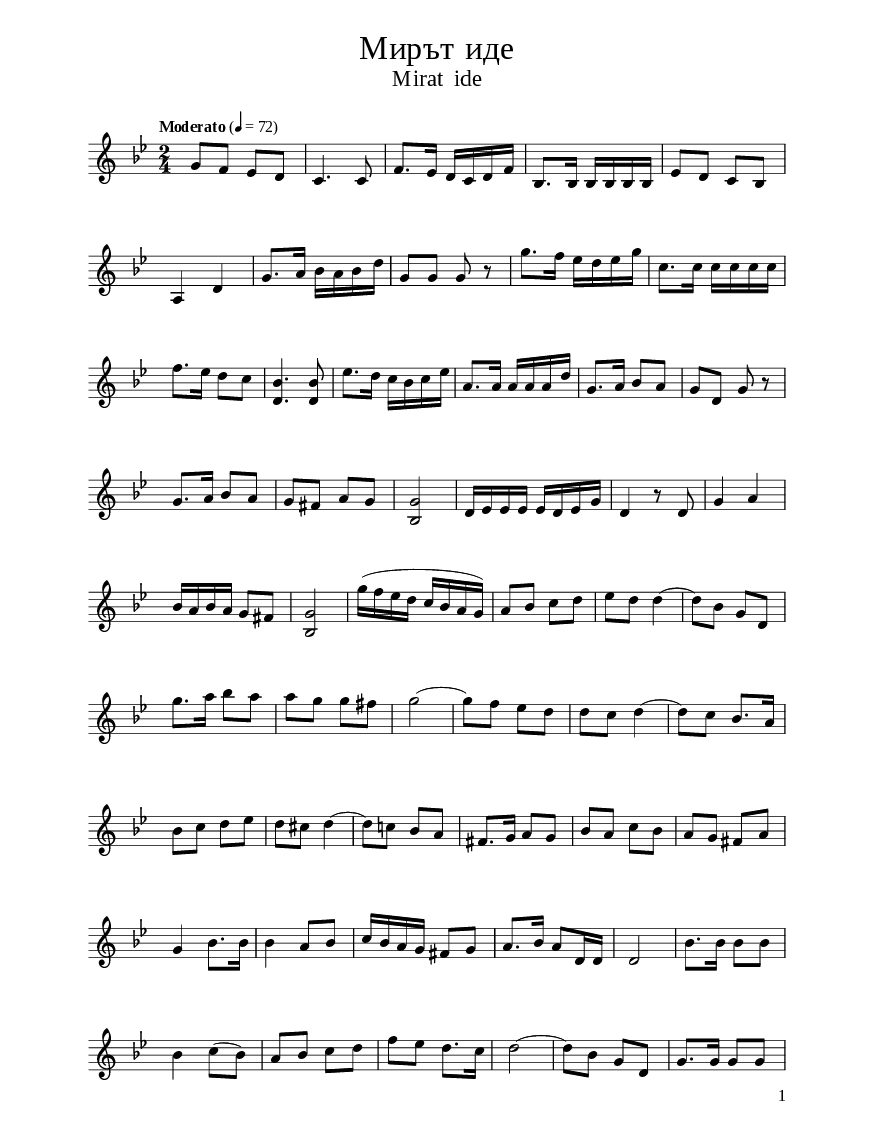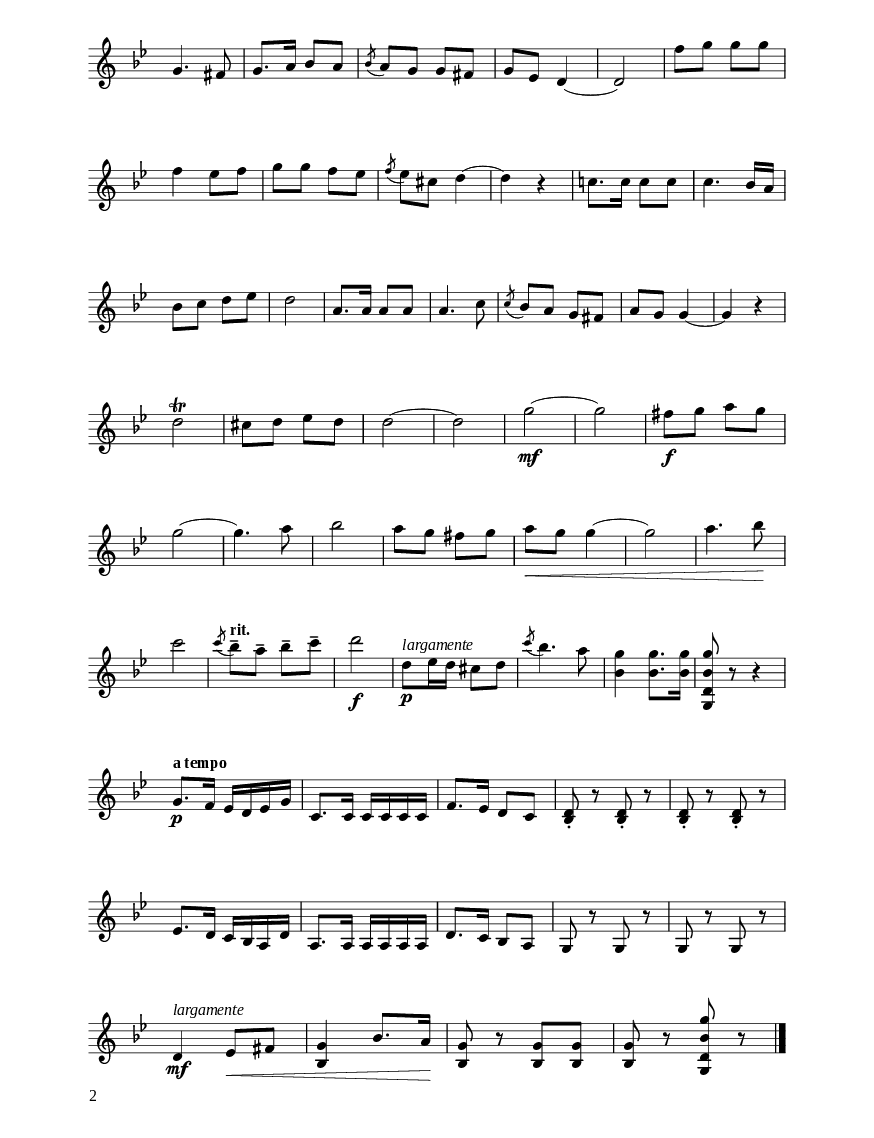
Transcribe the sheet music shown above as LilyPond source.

\version "2.20.0"

\paper {
  #(set-paper-size "a5")
}

\bookpart {
  \paper {
    print-all-headers = ##t
    print-page-number = ##t
    print-first-page-number = ##t

    % put page numbers on the bottom
    oddHeaderMarkup = \markup ""
    evenHeaderMarkup = \markup ""
    oddFooterMarkup = \markup
    \fill-line {
      ""
      \on-the-fly #print-page-number-check-first \fromproperty #'page:page-number-string
    }
    evenFooterMarkup = \markup
    \fill-line {
      \on-the-fly #print-page-number-check-first \fromproperty #'page:page-number-string
      ""
    }

    left-margin = 1.5\cm
    right-margin = 1.5\cm
    top-margin = 1.6\cm
    bottom-margin = 1.2\cm
    ragged-bottom = ##t % do not spread the staves to fill the whole vertical space

    % change lyrics and titles font (affects notes also)
    fonts =
    #(make-pango-font-tree
      "Times New Roman"
      "DejaVu Sans"
      "DejaVu Sans Mono"
      (/ (* staff-height pt) 3.6))

    % change distance between staves
    system-system-spacing =
    #'((basic-distance . 12)
       (minimum-distance . 6)
       (padding . 1)
       (stretchability . 12))
  }

  \header {
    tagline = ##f
  }

  \score{
    \layout {
      indent = 0.0\cm % remove first line indentation
      %ragged-last = ##t % do not spread last line to fill the whole space
      \context {
        \Score
        \omit BarNumber %remove bar numbers
      } % context

      \context {
        % change staff size
        \Staff
        fontSize = #+0 % affects notes size only
        \override StaffSymbol #'staff-space = #(magstep -3)
        \override StaffSymbol #'thickness = #0.5
        \override BarLine #'hair-thickness = #1
        %\override StaffSymbol #'ledger-line-thickness = #'(0 . 0)
      }

      \context {
        % adjust space between staff and lyrics and between the two lyric lines
        \Lyrics
        \override VerticalAxisGroup.nonstaff-relatedstaff-spacing = #'((basic-distance . 4.5))
        \override VerticalAxisGroup.nonstaff-nonstaff-spacing = #'((minimum-distance . 2))
      }
    } % layout

    \new Voice \relative c' {
      \clef treble
      \key bes \major
      \time 2/4
      \tempo \markup {
        % make tempo note smaller
        \concat {
          "Moderato " \normal-text { "(" }
          \teeny \general-align #Y #DOWN \note #"4" #0.8
          \normal-text { " = 72)" }
        }
      }
      \autoBeamOff
  g'8[f8] es8[d8] | \noBreak
    c4. c8 | \noBreak
    f8.[es16] d16[c16 d16 f16] | \noBreak
    bes,8.[bes16] bes16[bes16 bes16 bes16] | \noBreak
    es8[d8] c8[bes8] | \break

    a4 d4 | \noBreak
    g8.[a16] bes[a bes d] | \noBreak
    g,8[g] g r | \noBreak
    g'8.[f16] ees[d es g] | \noBreak
    c,8.[c16] c[c c c] | \break

    f8.[es16] d8[c] | \noBreak
    <d, bes'>4. <d bes'>8 | \noBreak
    ees'8.[d16] c[bes c ees] | \noBreak
    a,8.[a16] \stemUp a[a a d] | \noBreak
    g,8.[a16] bes8[a] | \noBreak
    g[d] g r | \break

    g8.[a16] bes8[a] | \noBreak
    g[fis] a[g] | \noBreak
    <bes, g'>2 | \noBreak
    d16[ees ees ees] ees[d ees g] | \noBreak
    d4 r8 d | \noBreak
    g4 a | \break

    bes16[a bes a] g8[fis] | \noBreak
    <bes, g'>2 | \noBreak \stemNeutral
    g''16([f ees d] c[bes a g]) | \noBreak
    a8[bes] c[d] | \noBreak
    es[d] d4~ | \noBreak
    d8[bes] g[d] \break

    g'8.[a16] bes8[a] | \noBreak
    a[g] g[fis] | \noBreak
    g2~ | \noBreak
    g8[f] ees[d] | \noBreak
    d[c] d4 ~ | \noBreak
    d8[c] bes8.[a16] | \break

    bes8[c] d[ees] | \noBreak
    d[cis] d4~ | \noBreak
    d8[c!] bes[a] | \noBreak
    fis8.[g16] a8[g] | \noBreak
    bes[a] c[bes] | \barNumberCheck #40 \noBreak
    a[g] fis[a] | \break

    g4 bes8.[bes16] | \noBreak
    bes4 a8[bes] | \noBreak
    c16[bes a g] fis8[g] | \noBreak
    a8.[bes16] a8[d,16 d] | \noBreak
    d2 | \noBreak
    bes'8.[bes16] bes8[bes] | \break

    bes4 c8([bes]) | \noBreak
    a[bes] c[d] | \noBreak
    f[ees] d8.[c16] | \barNumberCheck #50 \noBreak
    d2~ | \noBreak
    d8[bes] g[d] | \noBreak
    g8.[g16] g8[g] | \break

    g4. fis8 | \noBreak
    g8.[a16] bes8[a] | \noBreak
    \acciaccatura { bes } a[g] g[fis] | \noBreak
    g[ees] d4~ | \noBreak
    d2 | \noBreak
    f'8[g] g[g] | \break

    f4 ees8[f] | \noBreak
    g[g] f[ees] | \noBreak
    \acciaccatura { f } ees[cis] d4~ | \noBreak
    d r | \noBreak
    c!8.[c16] c8[c] | \noBreak
    c4. bes16[a] | \break

    bes8[c] d[ees] | \noBreak
    d2 | \noBreak
    a8.[a16] a8[a] | \noBreak
    a4. c8 | \noBreak
    \acciaccatura { c } bes[a] g[fis] | \noBreak
    a[g] g4~ | \noBreak
    g r | \break

    d'2\trill | \noBreak
    cis8[d] ees[d] | \noBreak
    d2~ | \noBreak
    d2 | \noBreak
    g2\mf ~ | \noBreak
    g2 | \noBreak
    fis8\f[g] a[g] | \break

    g2~ | \noBreak
    g4. a8 | \noBreak
    bes2 | \noBreak
    a8[g] fis[g] | \noBreak
    a\<[g] g4 ~ | \noBreak
    g2 | \noBreak
    a4. bes8\! | \break

    c2 | \noBreak
    \acciaccatura { c8 } \tempo "rit." bes \tenuto[a\tenuto] bes\tenuto[c\tenuto] \noBreak
    d2\f \noBreak
    d,8^\markup{ \italic {largamente} }\p[ees16 d] cis8[d]  | \noBreak
    \acciaccatura { c' } bes4. a8 | \noBreak
    <g bes,>4 <g bes,>8.[<g bes,>16] | \noBreak
    <g,, d' bes' g'>8 r r4 | \break

    \tempo "a tempo"
    g'8.\p[f16] ees[d ees g] | \noBreak
    c,8.[c16] c[c c c] | \noBreak
    f8.[ees16] d8[c] | \noBreak
    <bes d>8\staccato r  <bes d>8\staccato r | \noBreak
    <bes d>8\staccato r  <bes d>8\staccato r | \break

    ees8.[d16] c[bes a d] | \noBreak
    a8.[a16] a[a a a] | \barNumberCheck #100 \noBreak
    d8.[c16] bes8[a] | \noBreak
    g r g r | \noBreak
    g r g r | \break

    d'4\mf^\markup{ \italic {largamente} } es8\<[fis] | \noBreak
    <bes, g'>4 bes'8.[a16]\! | \noBreak
    <bes, g'>8 r <bes g'>[<bes g'>] \noBreak
    <bes g'> r <g d' bes' g'> r | \bar "|."
    }

    \addlyrics {}
    \addlyrics {}

    \header {
      title = \markup \column \normal-text \fontsize #2.5 {
        \center-align
        \line { Мирът иде}
        \vspace #-0.6
        \center-align
        \line \fontsize #-3 { Mirat ide}
        \vspace #-0.8
        \center-align
        \line \fontsize #-3 { " " }
      }
    }

    \midi{}

  } % score


  % include foreign translation(s) of the song
  %\include "lyrics_de/lyrics_de_file_name.ly"

} % bookpart
